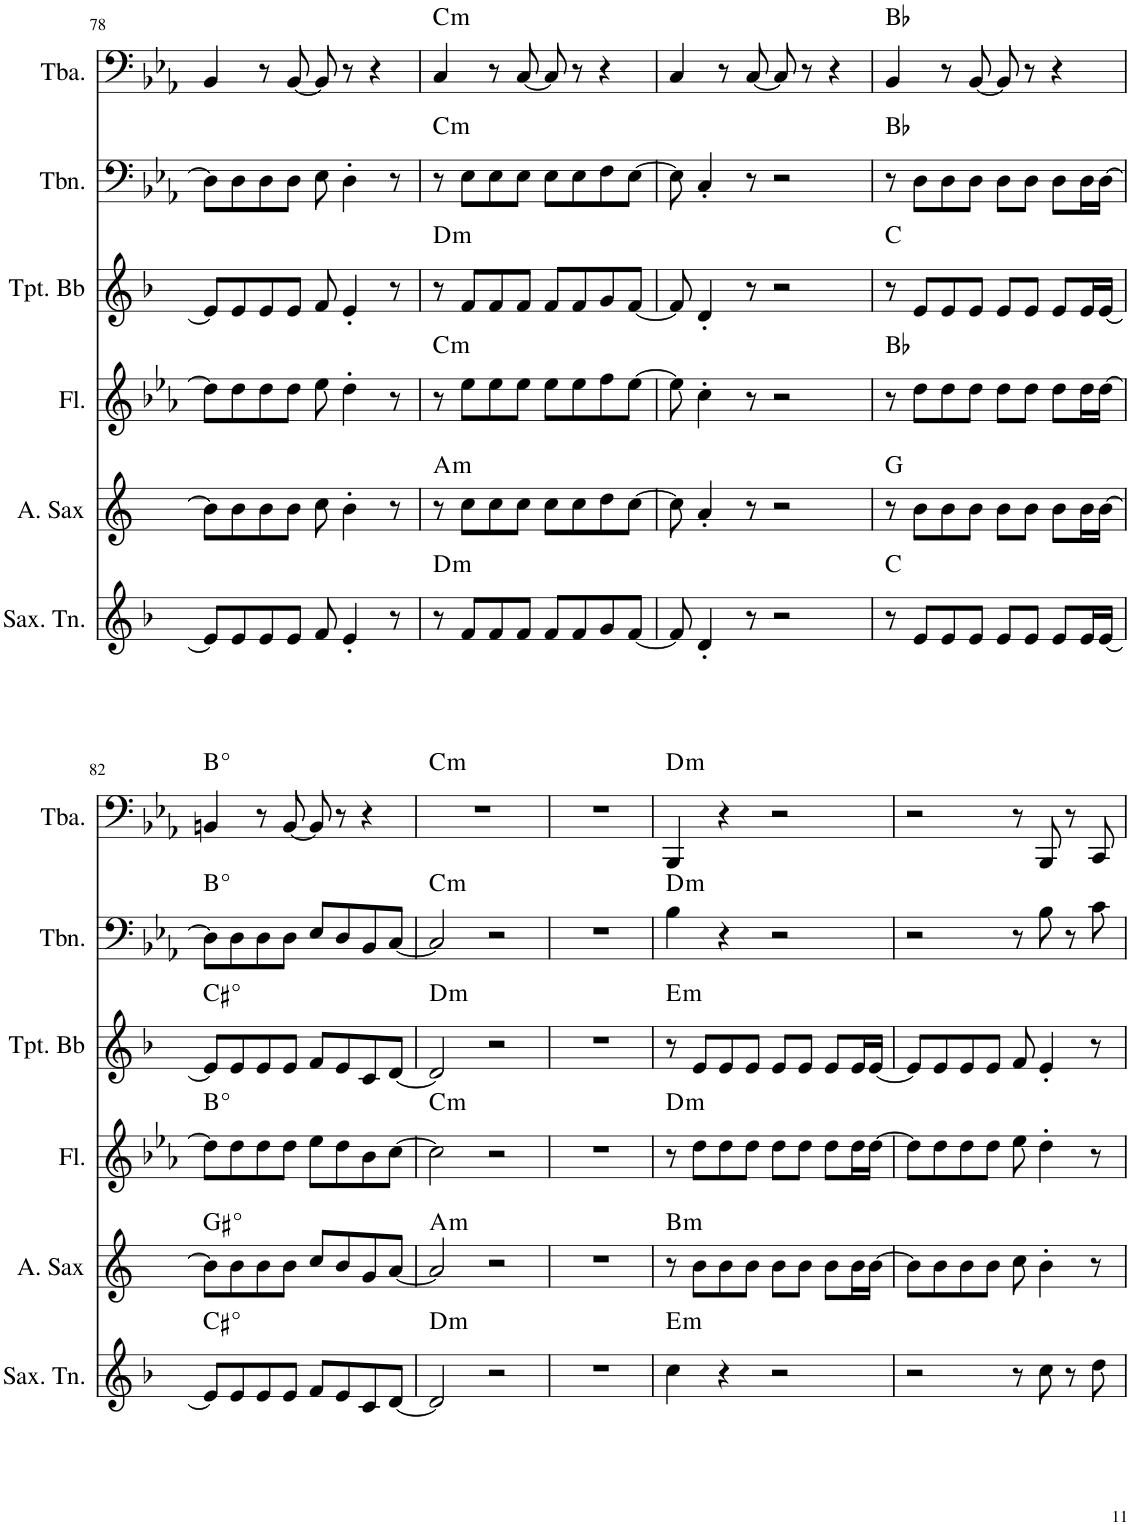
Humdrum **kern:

**kern	**harte	**kern	**harte	**kern	**harte	**kern	**harte	**kern	**harte	**kern	**harte
*part6	*part6	*part5	*part5	*part4	*part4	*part3	*part3	*part2	*part2	*part1	*part1
*staff6	*	*staff5	*	*staff4	*	*staff3	*	*staff2	*	*staff1	*
*I"Saxofone Tenor	*	*I"Saxofone Alto	*	*I"Flauta	*	*I"Trompete Bb	*	*I"Trombone	*	*I"Tuba	*
*I'Sax. Tn.	*	*	*	*I'Fl.	*	*I'Tpt. Bb	*	*I'Tbn.	*	*I'Tba.	*
!!LO:PB:g=z
*clefG2	*	*clefG2	*	*clefG2	*	*clefG2	*	*clefF4	*	*clefF4	*
*Trd8c14	*	*Trd5c9	*	*	*	*Trd1c2	*	*	*	*	*
*k[b-]	*	*k[]	*	*k[b-e-a-]	*	*k[b-]	*	*k[b-e-a-]	*	*k[b-e-a-]	*
*M4/4	*	*M4/4	*	*M4/4	*	*M4/4	*	*M4/4	*	*M4/4	*
=78	=78	=78	=78	=78	=78	=78	=78	=78	=78	=78	=78
8e/L]	.	8b\L]	.	8dd\L]	.	8e/L]	.	8D\L]	.	4BB-/	.
8e/	.	8b\	.	8dd\	.	8e/	.	8D\	.	.	.
8e/	.	8b\	.	8dd\	.	8e/	.	8D\	.	8r	.
8e/J	.	8b\J	.	8dd\J	.	8e/J	.	8D\J	.	[8BB-/	.
8f/	.	8cc\	.	8ee-\	.	8f/	.	8E-\	.	8BB-/]	.
4e'/	.	4b'\	.	4dd'\	.	4e'/	.	4D'\	.	8r	.
.	.	.	.	.	.	.	.	.	.	4r	.
8r	.	8r	.	8r	.	8r	.	8r	.	.	.
=79	=79	=79	=79	=79	=79	=79	=79	=79	=79	=79	=79
!	!LO:H:kt=m	!	!LO:H:kt=m	!	!LO:H:kt=m	!	!LO:H:kt=m	!	!LO:H:kt=m	!	!LO:H:kt=m
8r	D:min	8r	A:min	8r	C:min	8r	D:min	8r	C:min	4C/	C:min
8f/L	.	8cc\L	.	8ee-\L	.	8f/L	.	8E-\L	.	.	.
8f/	.	8cc\	.	8ee-\	.	8f/	.	8E-\	.	8r	.
8f/J	.	8cc\J	.	8ee-\J	.	8f/J	.	8E-\J	.	[8C/	.
8f/L	.	8cc\L	.	8ee-\L	.	8f/L	.	8E-\L	.	8C/]	.
8f/	.	8cc\	.	8ee-\	.	8f/	.	8E-\	.	8r	.
8g/	.	8dd\	.	8ff\	.	8g/	.	8F\	.	4r	.
[8f/J	.	[8cc\J	.	[8ee-\J	.	[8f/J	.	[8E-\J	.	.	.
=80	=80	=80	=80	=80	=80	=80	=80	=80	=80	=80	=80
8f/]	.	8cc\]	.	8ee-\]	.	8f/]	.	8E-\]	.	4C/	.
4d'/	.	4a'/	.	4cc'\	.	4d'/	.	4C'/	.	.	.
.	.	.	.	.	.	.	.	.	.	8r	.
8r	.	8r	.	8r	.	8r	.	8r	.	[8C/	.
2r	.	2r	.	2r	.	2r	.	2r	.	8C/]	.
.	.	.	.	.	.	.	.	.	.	8r	.
.	.	.	.	.	.	.	.	.	.	4r	.
=81	=81	=81	=81	=81	=81	=81	=81	=81	=81	=81	=81
8r	C:maj	8r	G:maj	8r	Bb:maj	8r	C:maj	8r	Bb:maj	4BB-/	Bb:maj
8e/L	.	8b\L	.	8dd\L	.	8e/L	.	8D\L	.	.	.
8e/	.	8b\	.	8dd\	.	8e/	.	8D\	.	8r	.
8e/J	.	8b\J	.	8dd\J	.	8e/J	.	8D\J	.	[8BB-/	.
8e/L	.	8b\L	.	8dd\L	.	8e/L	.	8D\L	.	8BB-/]	.
8e/J	.	8b\J	.	8dd\J	.	8e/J	.	8D\J	.	8r	.
8e/L	.	8b\L	.	8dd\L	.	8e/L	.	8D\L	.	4r	.
16e/L	.	16b\L	.	16dd\L	.	16e/L	.	16D\L	.	.	.
[16e/JJ	.	[16b\JJ	.	[16dd\JJ	.	[16e/JJ	.	[16D\JJ	.	.	.
!!LO:LB:g=z
=82	=82	=82	=82	=82	=82	=82	=82	=82	=82	=82	=82
!	!LO:H:kt=°	!	!LO:H:kt=°	!	!LO:H:kt=°	!	!LO:H:kt=°	!	!LO:H:kt=°	!	!LO:H:kt=°
8e/L]	.	8b\L]	.	8dd\L]	.	8e/L]	.	8D\L]	.	4BBn/	.
8e/	.	8b\	.	8dd\	.	8e/	.	8D\	.	.	.
8e/	.	8b\	.	8dd\	.	8e/	.	8D\	.	8r	.
8e/J	.	8b\J	.	8dd\J	.	8e/J	.	8D\J	.	[8BB/	.
8f/L	.	8cc/L	.	8ee-\L	.	8f/L	.	8E-/L	.	8BB/]	.
8e/	.	8b/	.	8dd\	.	8e/	.	8D/	.	8r	.
8cn/	.	8gn/	.	8b-\	.	8cn/	.	8BB-/	.	4r	.
[8d/J	.	[8a/J	.	[8cc\J	.	[8d/J	.	[8C/J	.	.	.
=83	=83	=83	=83	=83	=83	=83	=83	=83	=83	=83	=83
!	!LO:H:kt=m	!	!LO:H:kt=m	!	!LO:H:kt=m	!	!LO:H:kt=m	!	!LO:H:kt=m	!	!LO:H:kt=m
2d/]	D:min	2a/]	A:min	2cc\]	C:min	2d/]	D:min	2C/]	C:min	1r	C:min
2r	.	2r	.	2r	.	2r	.	2r	.	.	.
=84	=84	=84	=84	=84	=84	=84	=84	=84	=84	=84	=84
1r	.	1r	.	1r	.	1r	.	1r	.	1r	.
=85	=85	=85	=85	=85	=85	=85	=85	=85	=85	=85	=85
!	!LO:H:kt=m	!	!LO:H:kt=m	!	!LO:H:kt=m	!	!LO:H:kt=m	!	!LO:H:kt=m	!	!LO:H:kt=m
4cc\	E:min	8r	B:min	8r	D:min	8r	E:min	4B-\	D:min	4BBB-/	D:min
.	.	8b\L	.	8dd\L	.	8e/L	.	.	.	.	.
4r	.	8b\	.	8dd\	.	8e/	.	4r	.	4r	.
.	.	8b\J	.	8dd\J	.	8e/J	.	.	.	.	.
2r	.	8b\L	.	8dd\L	.	8e/L	.	2r	.	2r	.
.	.	8b\J	.	8dd\J	.	8e/J	.	.	.	.	.
.	.	8b\L	.	8dd\L	.	8e/L	.	.	.	.	.
.	.	16b\L	.	16dd\L	.	16e/L	.	.	.	.	.
.	.	[16b\JJ	.	[16dd\JJ	.	[16e/JJ	.	.	.	.	.
=86	=86	=86	=86	=86	=86	=86	=86	=86	=86	=86	=86
2r	.	8b\L]	.	8dd\L]	.	8e/L]	.	2r	.	2r	.
.	.	8b\	.	8dd\	.	8e/	.	.	.	.	.
.	.	8b\	.	8dd\	.	8e/	.	.	.	.	.
.	.	8b\J	.	8dd\J	.	8e/J	.	.	.	.	.
8r	.	8cc\	.	8ee-\	.	8f/	.	8r	.	8r	.
8cc\	.	4b'\	.	4dd'\	.	4e'/	.	8B-\	.	8BBB-/	.
8r	.	.	.	.	.	.	.	8r	.	8r	.
8dd\	.	8r	.	8r	.	8r	.	8c\	.	8CC/	.
=	=	=	=	=	=	=	=	=	=	=	=
*-	*-	*-	*-	*-	*-	*-	*-	*-	*-	*-	*-
